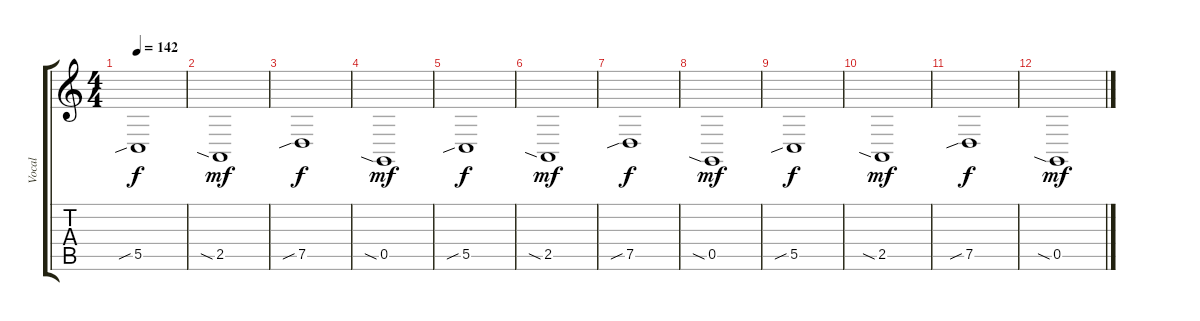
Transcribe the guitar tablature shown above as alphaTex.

\track ("Vocal" "Vocal") {instrument baritonesax}
\staff {score tabs}
\tuning (D4 A3 F3 C3 G2 D2) {hide}
\ts (4 4)
\tempo 142
\clef g2
\ks c
5.5{sib}.1{dy f} |
2.5{sia}.1{dy mf} |
7.5{sib}.1{dy f} |
0.5{sia}.1{dy mf} |
5.5{sib}.1{dy f} |
2.5{sia}.1{dy mf} |
7.5{sib}.1{dy f} |
0.5{sia}.1{dy mf} |
5.5{sib}.1{dy f} |
2.5{sia}.1{dy mf} |
7.5{sib}.1{dy f} |
0.5{sia}.1{dy mf}
